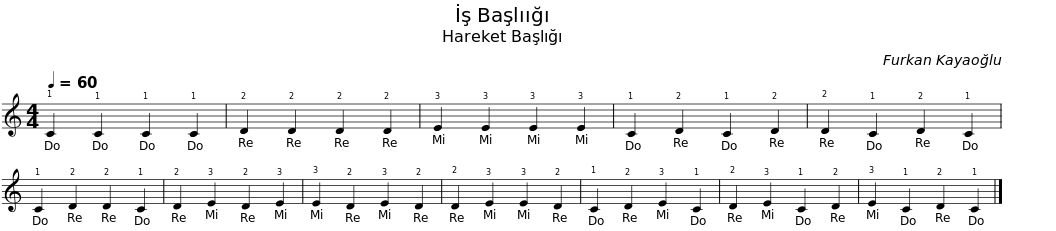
X:1
L:1/8
Q:1/4=60
M:4/4
I:linebreak $
K:C
V:1 treble
V:1
 !1!C2 !1!C2 !1!C2 !1!C2 | !2!D2 !2!D2 !2!D2 !2!D2 | !3!E2 !3!E2 !3!E2 !3!E2 |$ !1!C2 !2!D2 !1!C2 !2!D2 | !2!D2 !1!C2 !2!D2 !1!C2 | %5
 !1!C2 !2!D2 !2!D2 !1!C2 |$ !2!D2 !3!E2 !2!D2 !3!E2 | !3!E2 !2!D2 !3!E2 !2!D2 | !2!D2 !3!E2 !3!E2 !2!D2 |$ !1!C2 !2!D2 !3!E2 !1!C2 | %10
 !2!D2 !3!E2 !1!C2 !2!D2 | !3!E2 !1!C2 !2!D2 !1!C2 |] %12
